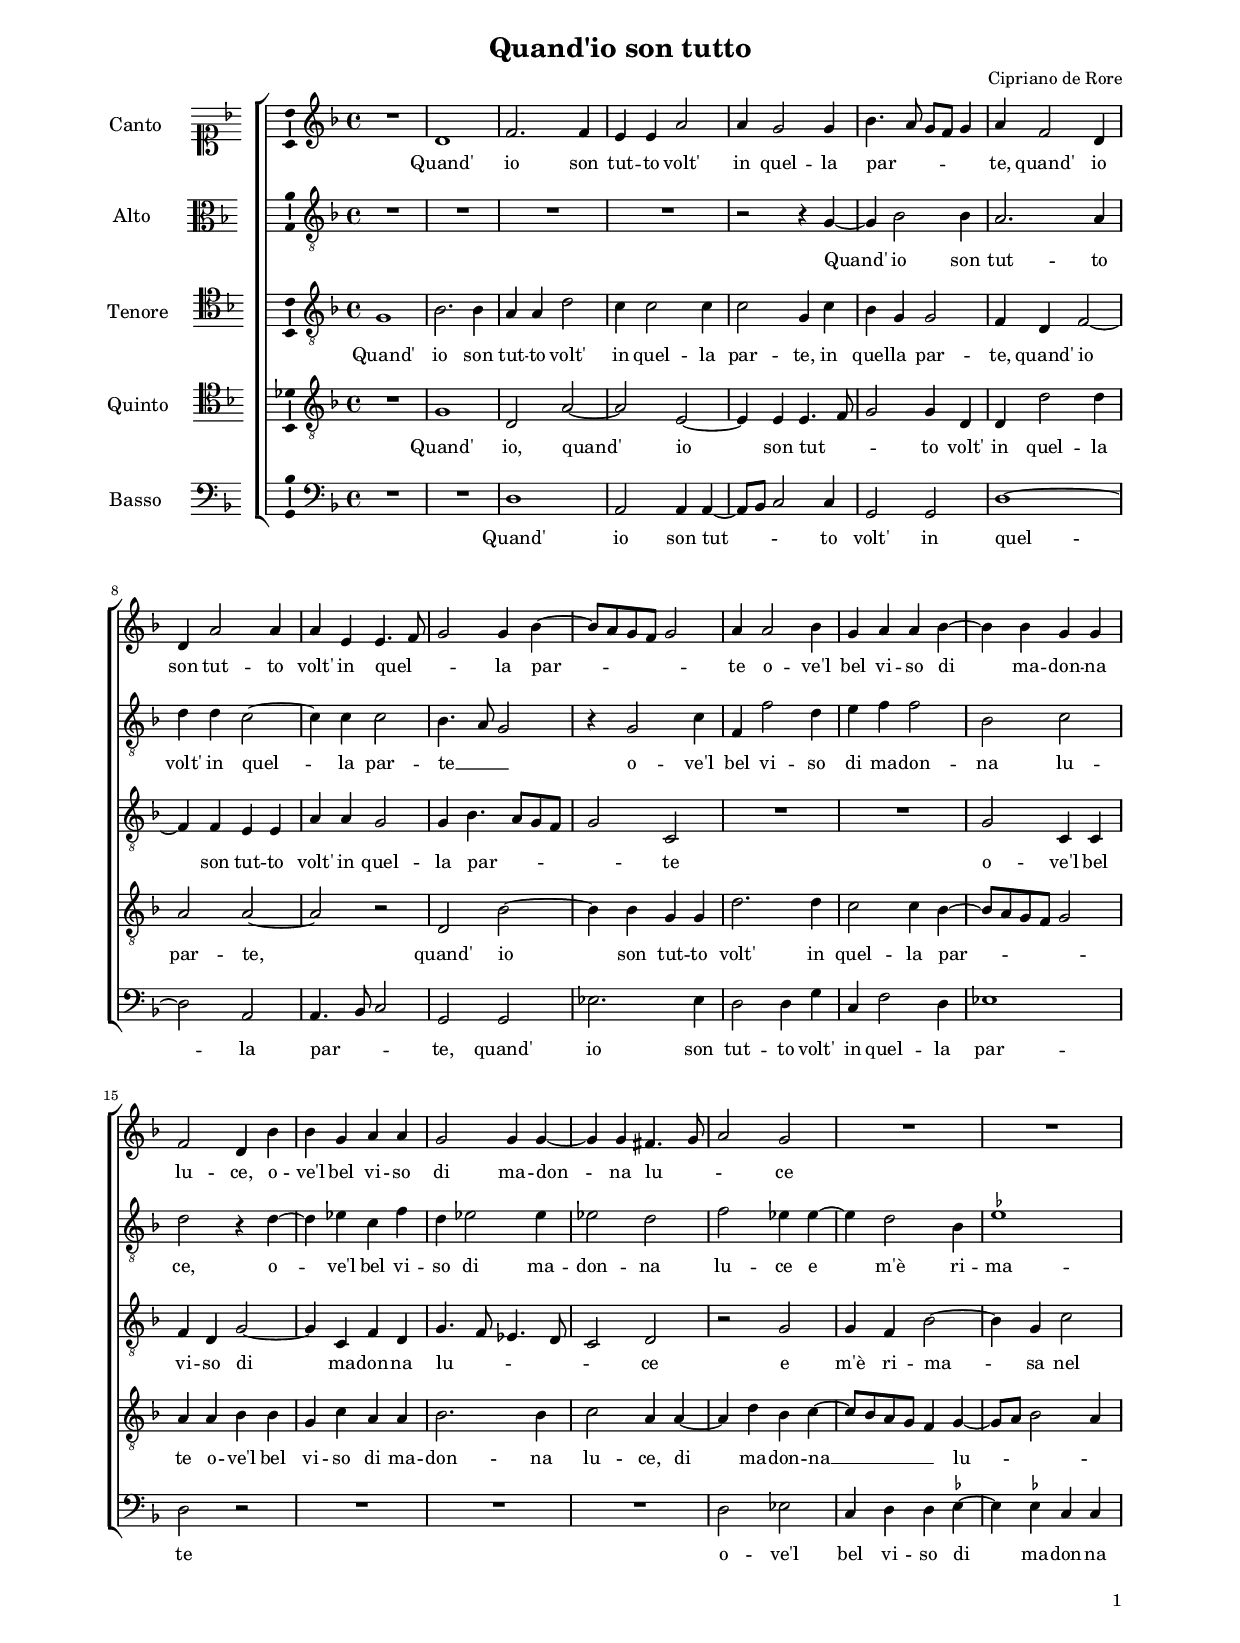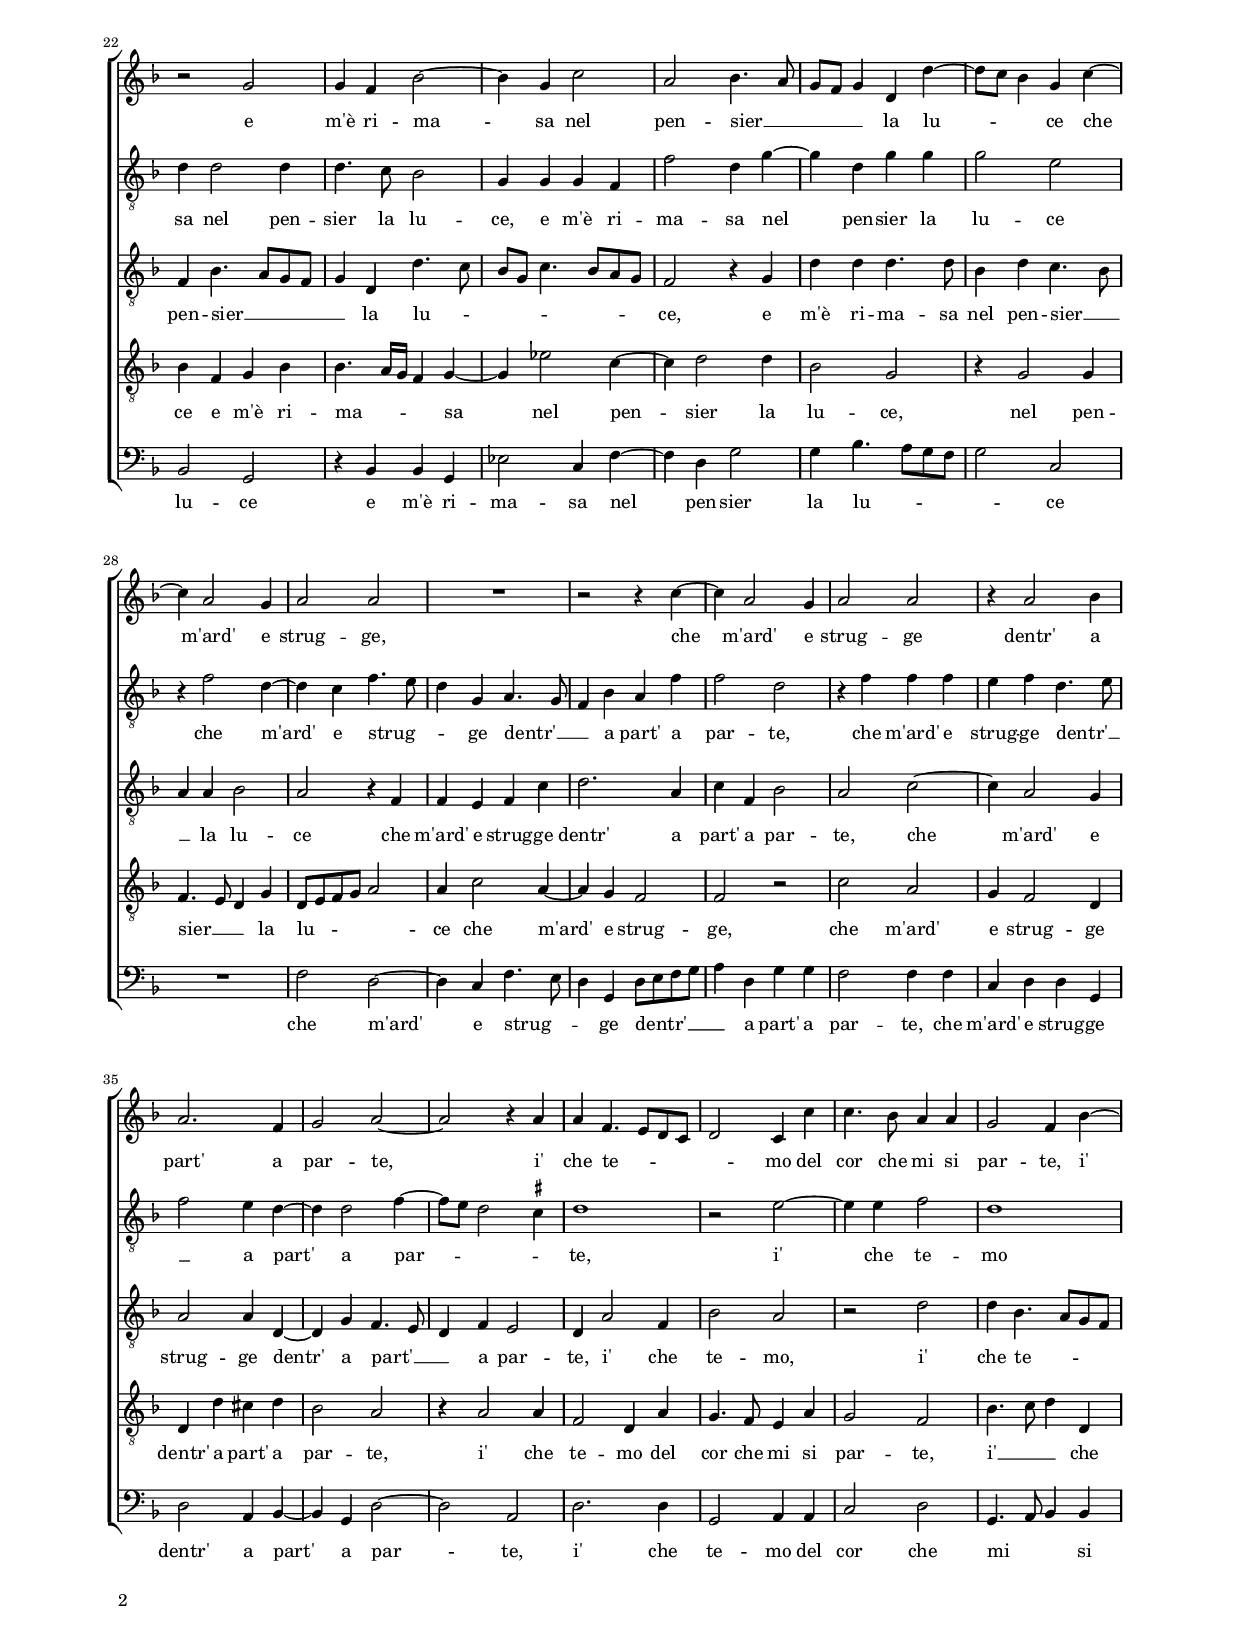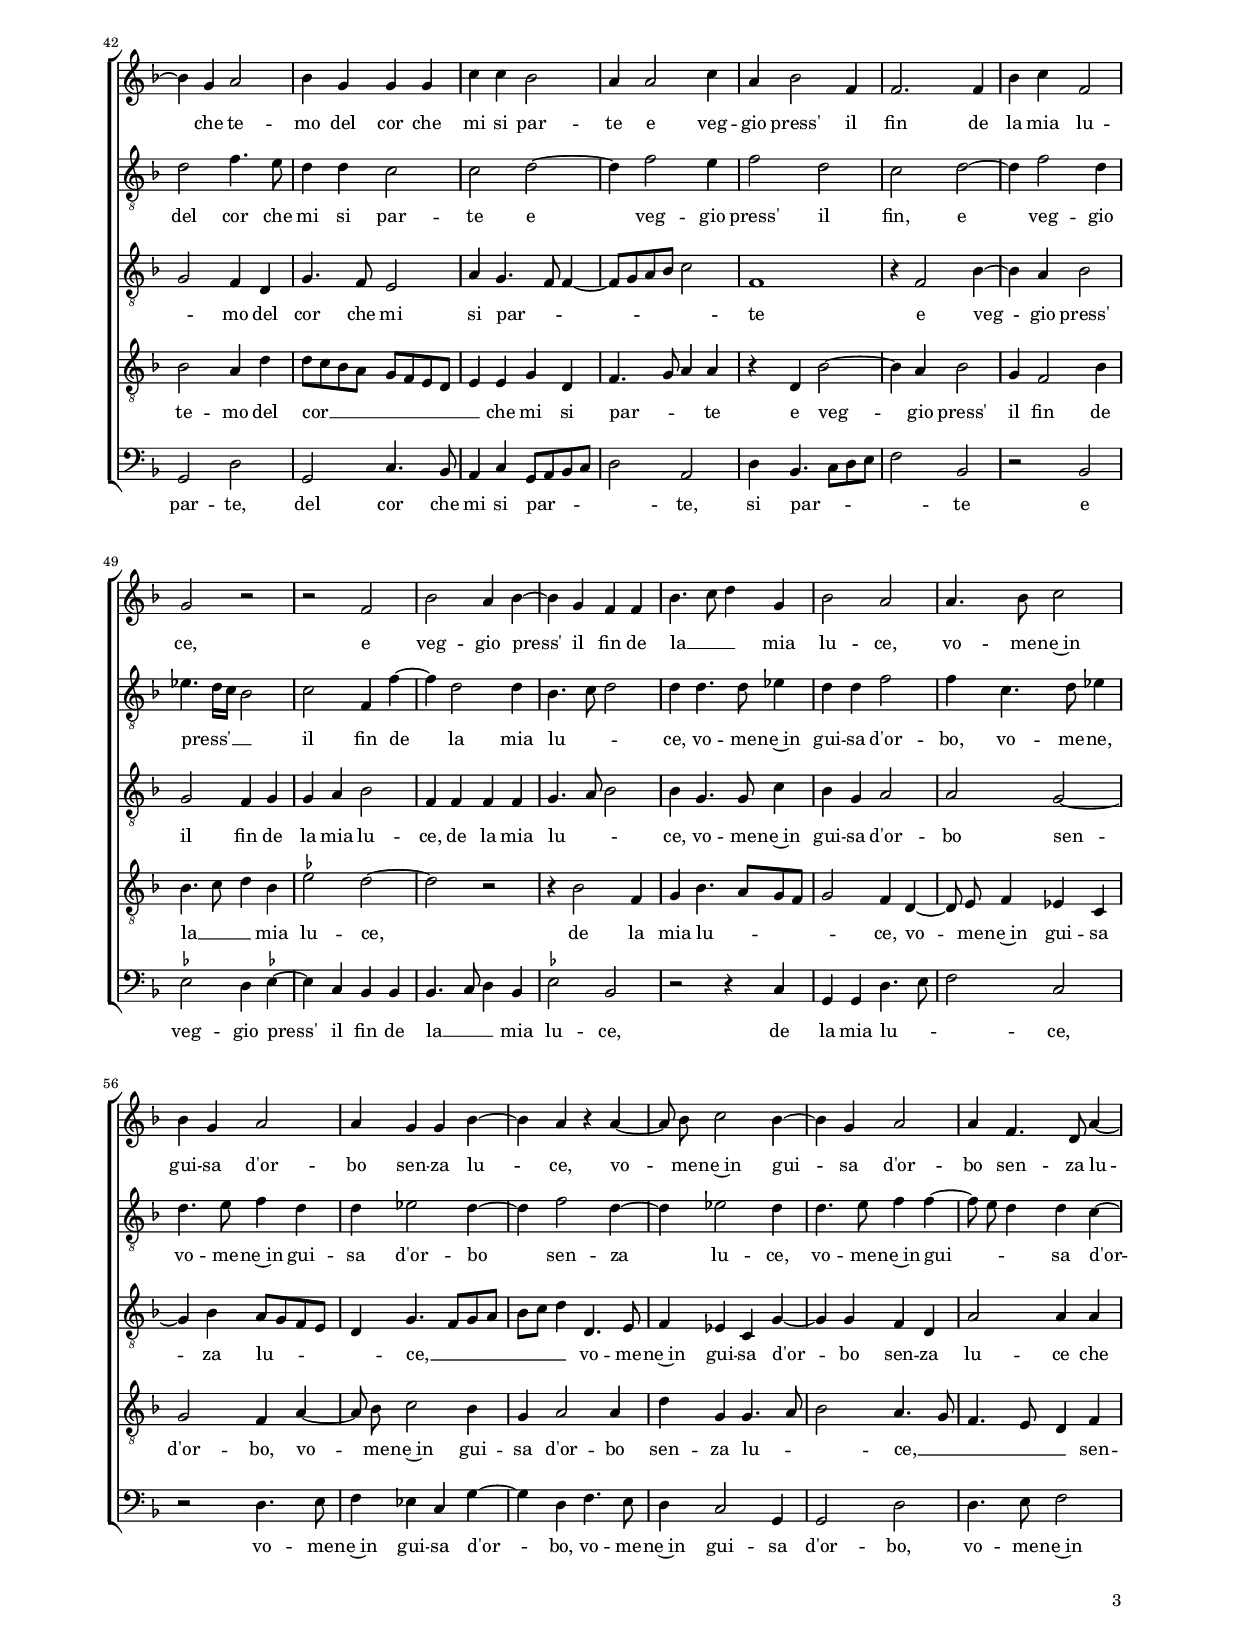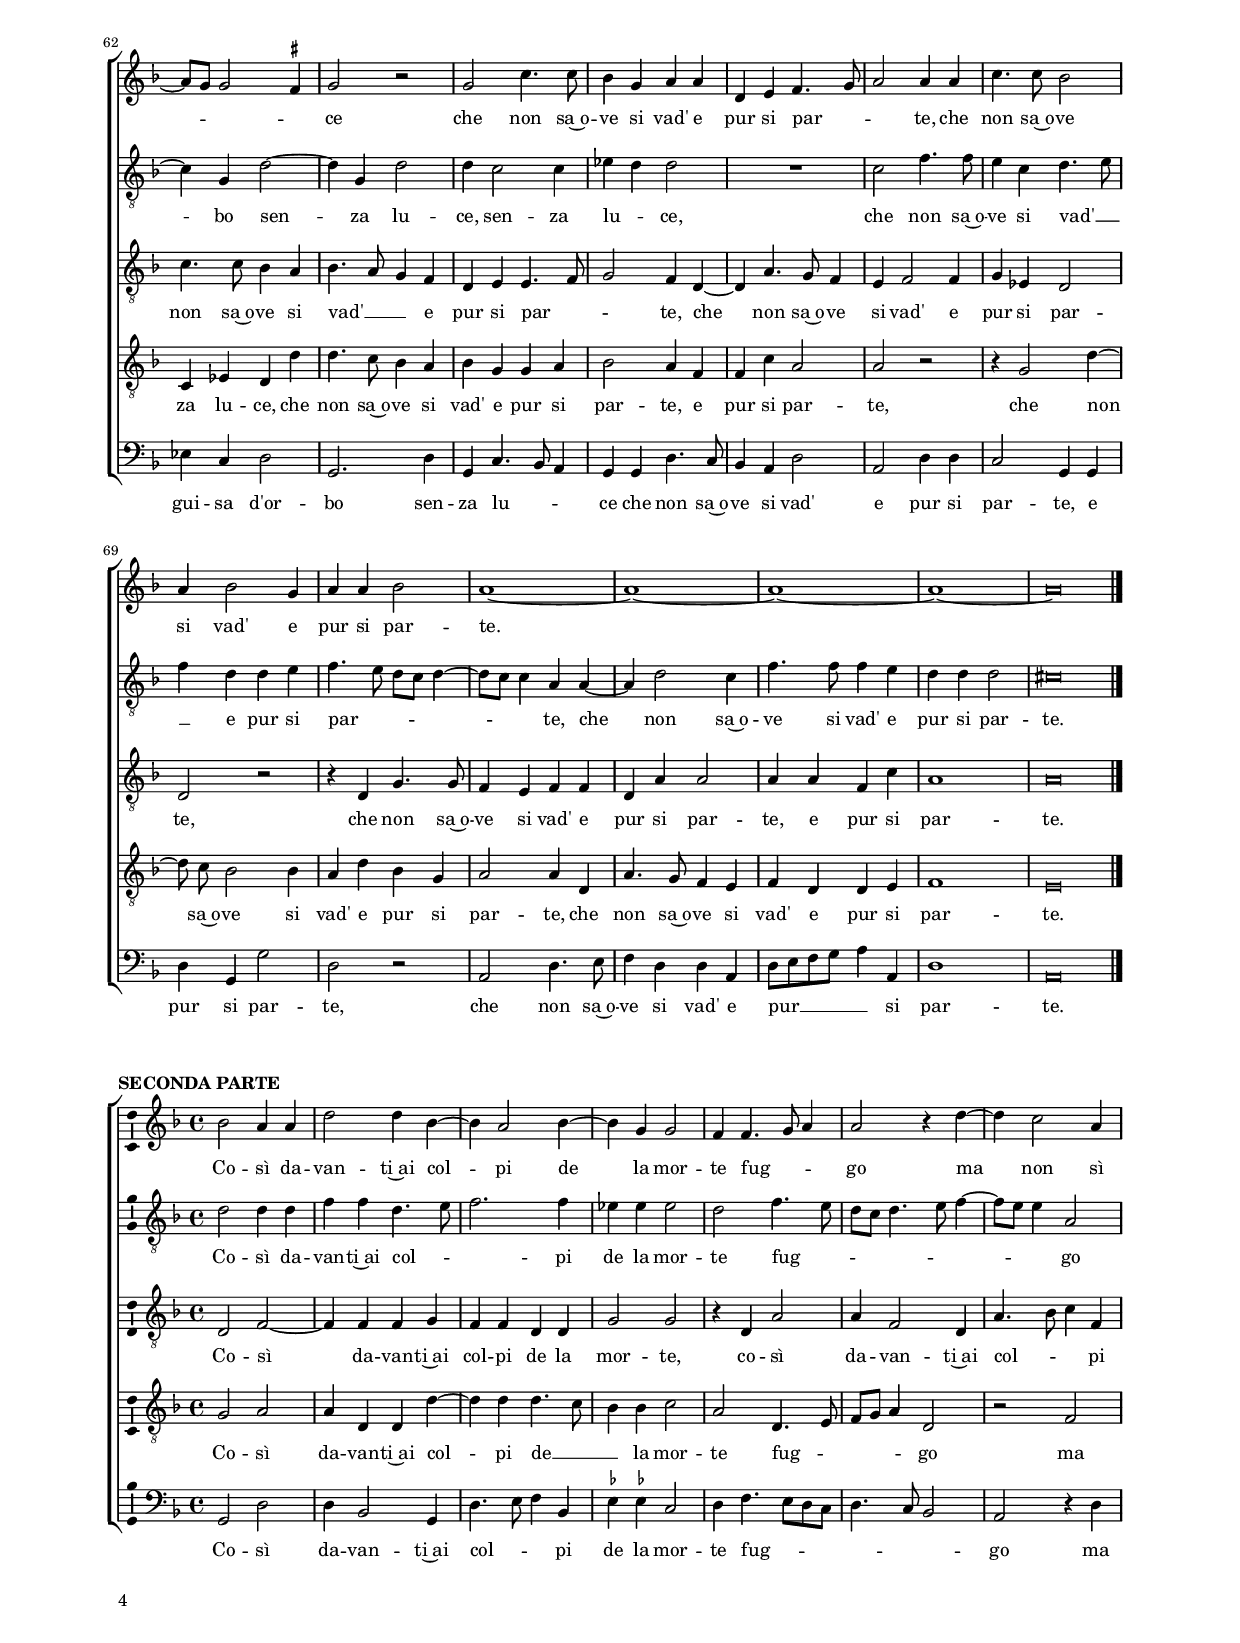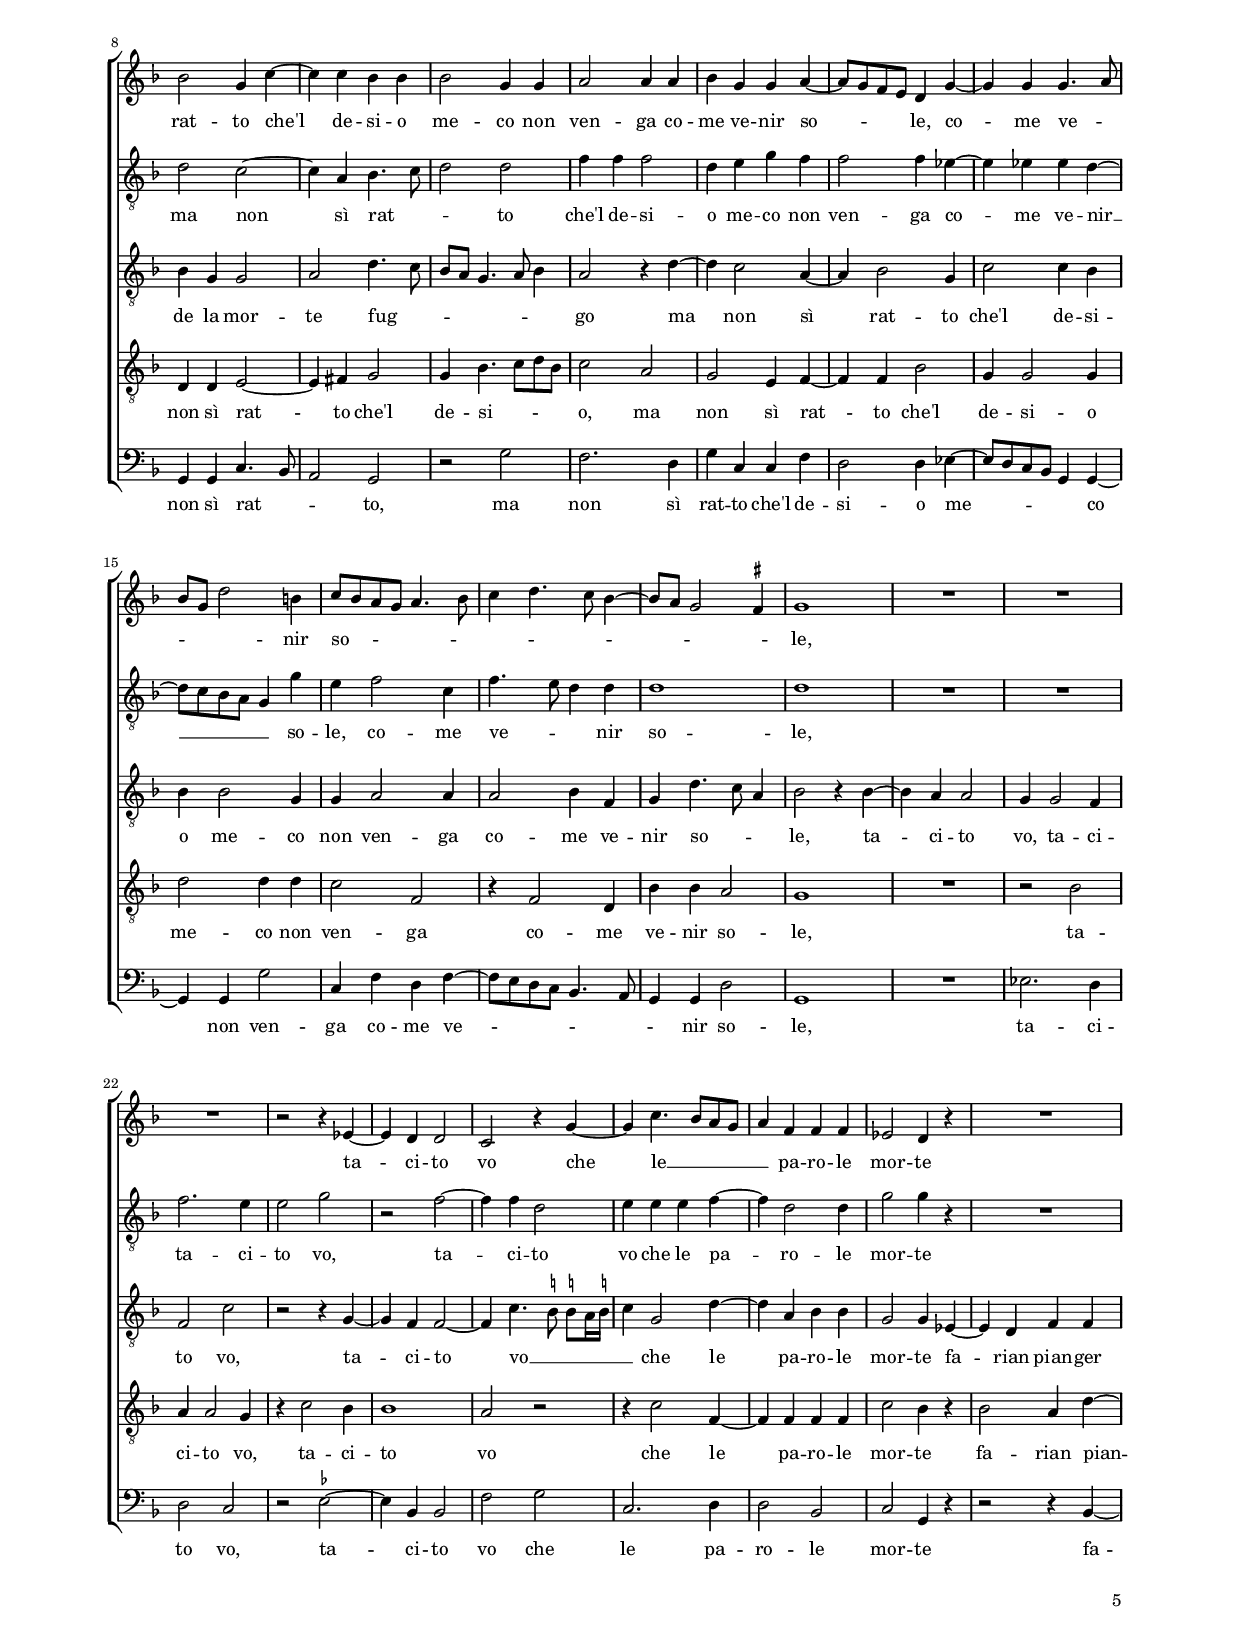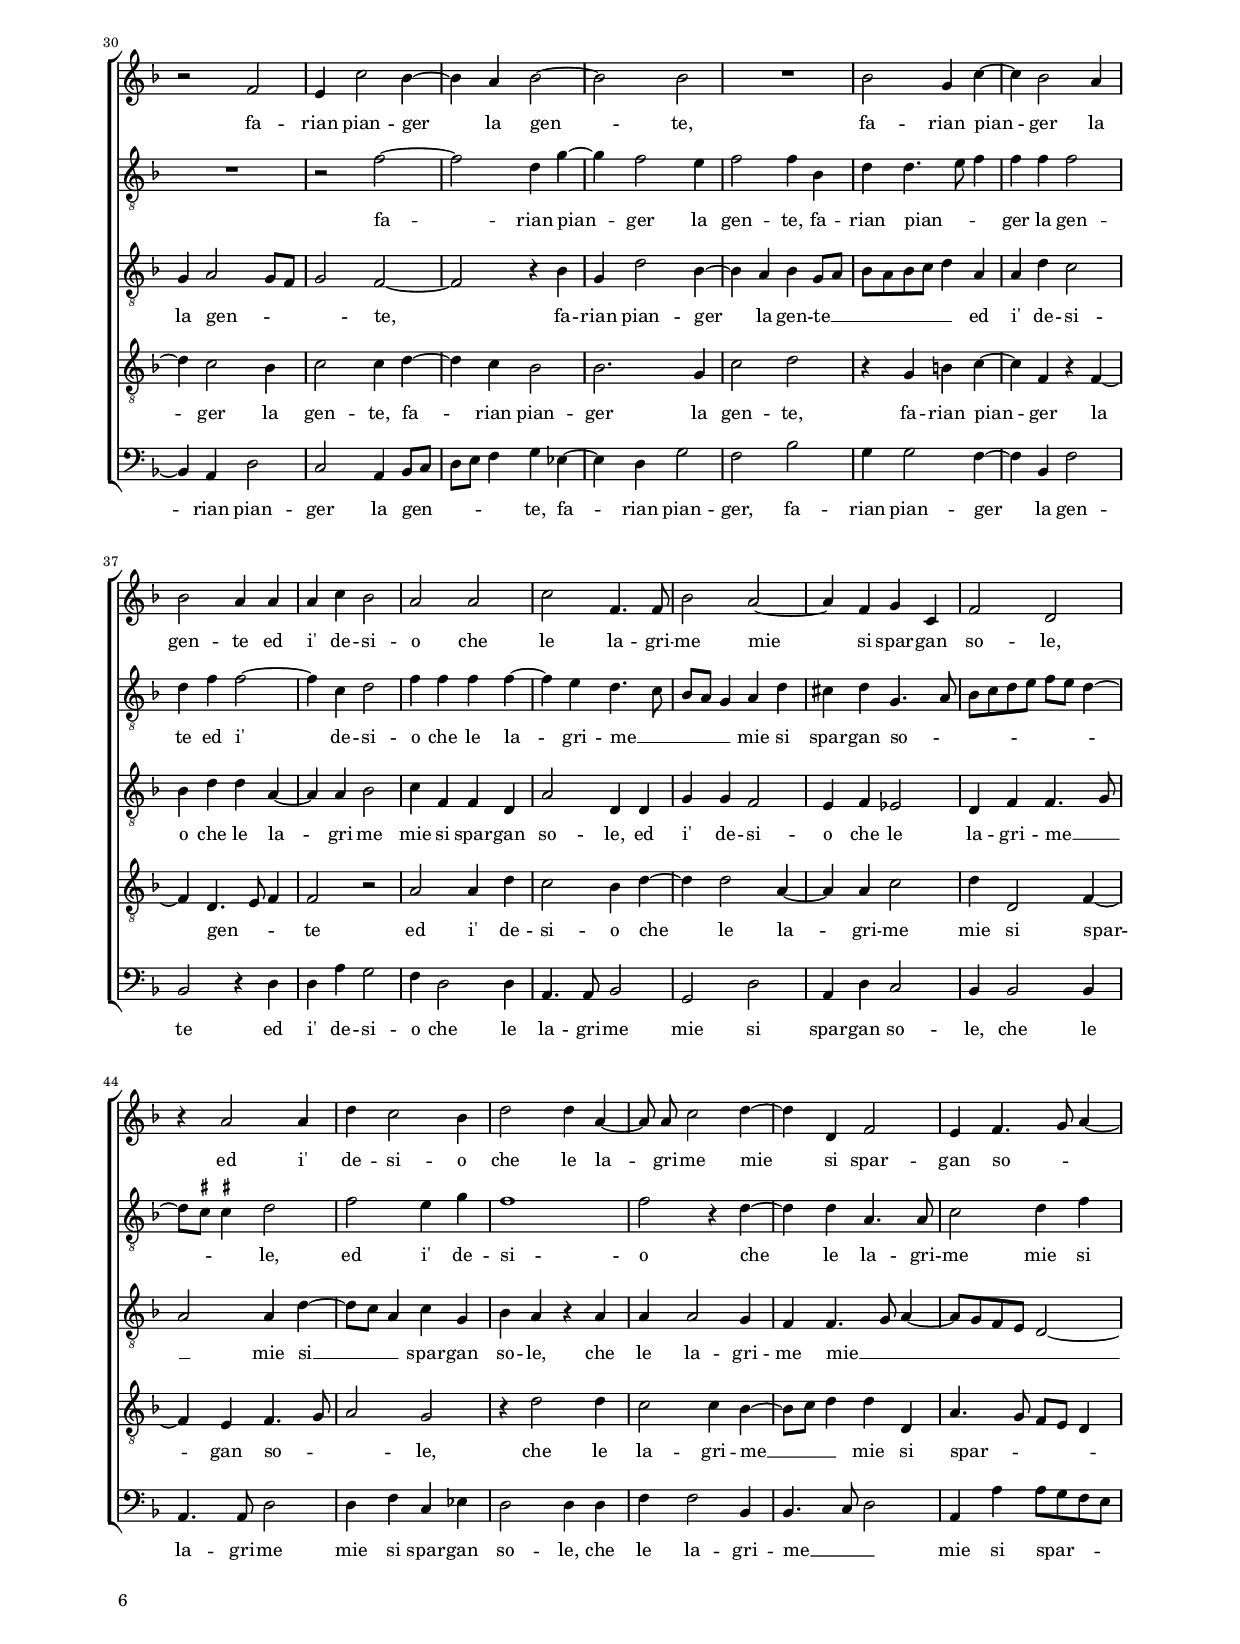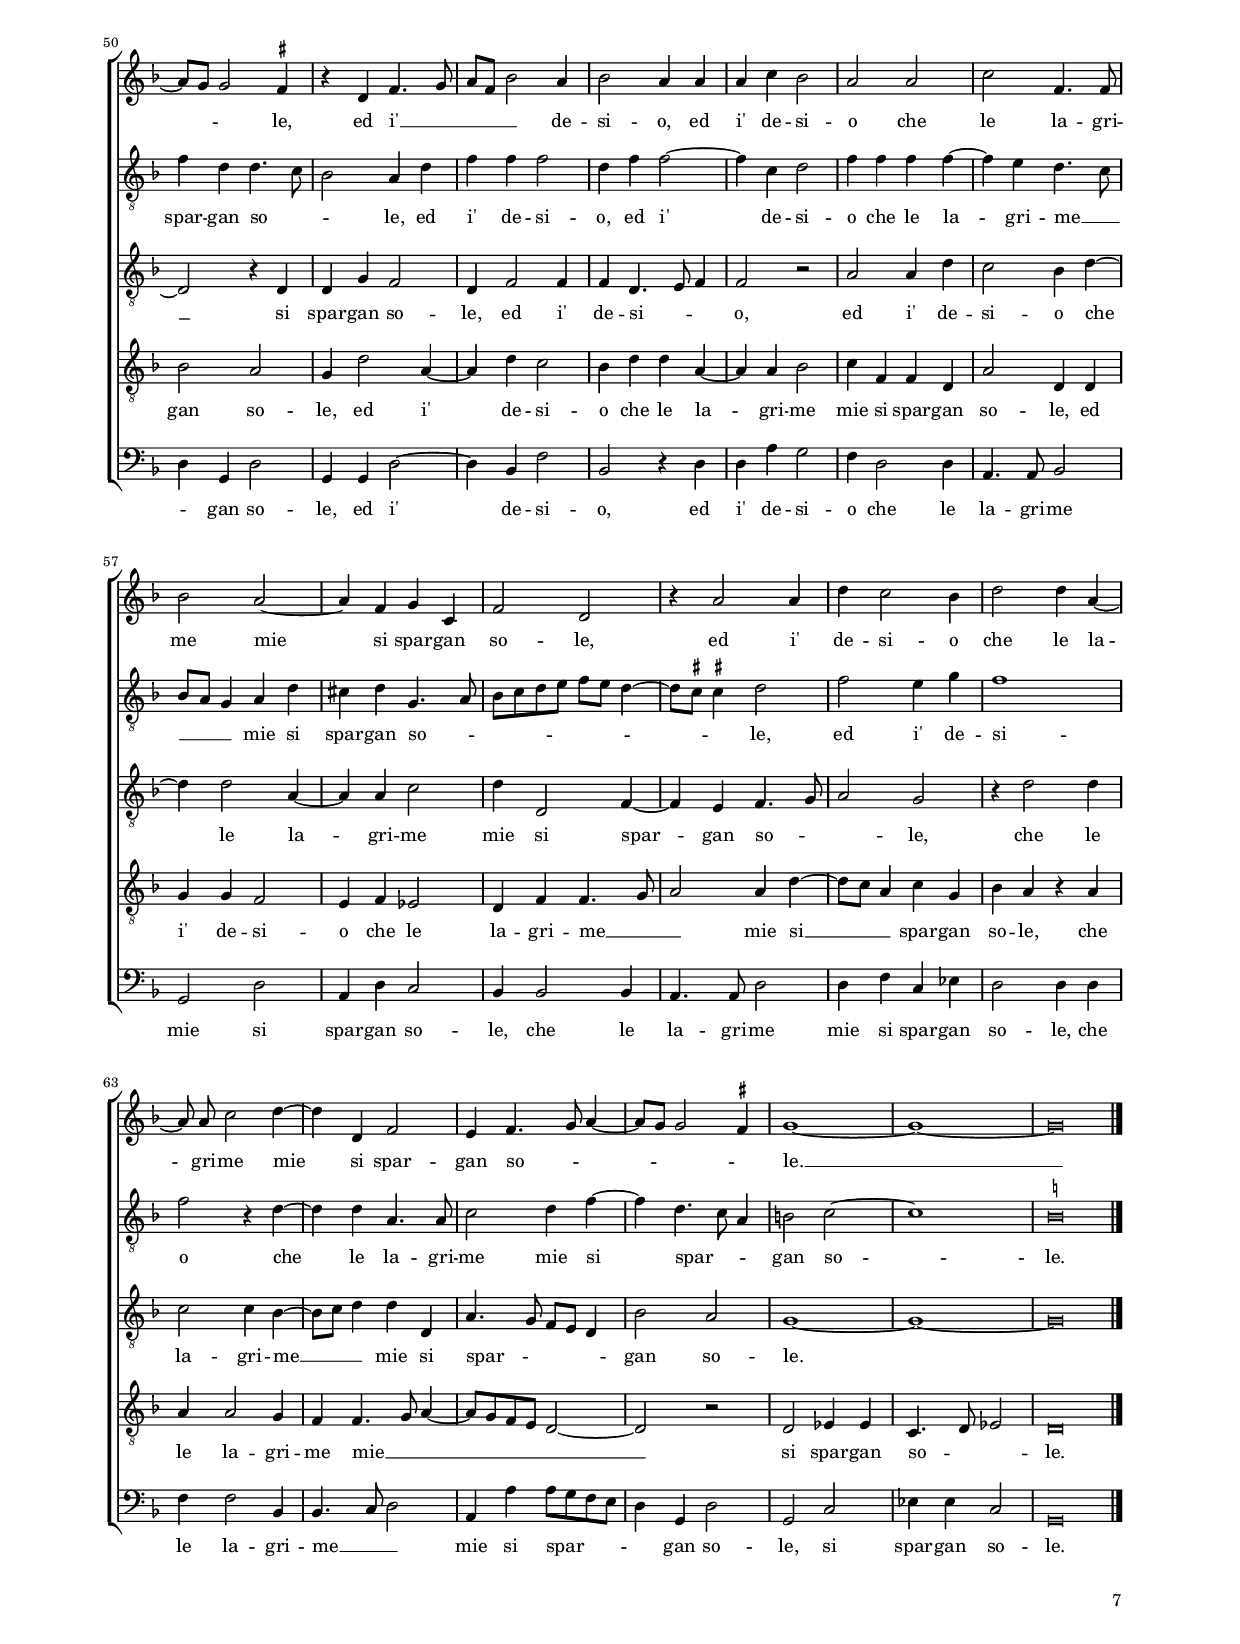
\header
{
  title="Quand'io son tutto"
  composer="Cipriano de Rore"
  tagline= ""
}

\version "2.18.2"
\language deutsch
#(set-global-staff-size 15)
% #(set-default-paper-size "letter")
#(ly:set-option 'point-and-click #f)

	
	ficta = { \once \set suggestAccidentals = ##t }
	
	forget = #(define-music-function (parser location music) (ly:music?) #{
		\accidentalStyle forget
		$music
		\accidentalStyle default
		#})

\paper
	{
	top-margin = 1.8 \cm
	bottom-margin = 1.2 \cm
	left-margin = 2 \cm
	right-margin = 2 \cm
	ragged-bottom = ##f
	ragged-last-bottom = ##t
	print-page-number = ##f
	score-system-spacing = #'((basic-distance . 16) (minimum-distance . 14) (padding . 5) (strechability . 150))
	system-system-spacing = #'((basic-distance . 16) (minimum-distance . 14) (padding . 5) (strechability . 150))
        oddFooterMarkup=\markup   \fill-line { "" \fromproperty #'page:page-number-string }
        evenFooterMarkup=\markup  \fill-line { \fromproperty #'page:page-number-string "" }
        last-bottom-spacing = #'((basic-distance . 12) (minimum-distance . 7) (padding . 4))
%	systems-per-page = 3
%	page-count = 6
%	min-systems-per-page = 3
	}

global = {
    % \set Staff.autoBeaming = ##f
	\key f \major
	\time 4/4 
    \set Score.tempoHideNote = ##t
    \tempo 4 = 100
    \skip 1*74 \set Score.measureLength = #(ly:make-moment 2/1)
    \skip 1*2 \bar "|."
	}
	

incipitcantus = \markup { \score {
	{
	\set Staff.instrumentName = \markup { \fontsize #1 "Canto" }
	\key f \major
	\clef soprano
	s4 \bar ""
	}
	\layout  {
	raggedright = ##t
	indent = 1.8 \cm
	line-width = 2.5 \cm
	\context { \Staff \remove Time_signature_engraver }
	\override Staff.Clef.Y-extent = #'(0 . 0)
	}} \hspace #1 }
      
      
incipitaltus = \markup { \score {
	{
	\set Staff.instrumentName = \markup { \fontsize #1 "Alto" }
	\key f \major
	\clef alto
	s4 \bar ""
	}
	\layout  {
	raggedright = ##t
	indent = 1.8 \cm
	line-width = 2.5 \cm
	\context { \Staff \remove Time_signature_engraver }
	\override Staff.Clef.Y-extent = #'(0 . 0)
	}} \hspace #1 }


incipittenor = \markup { \score {
	{
	\set Staff.instrumentName = \markup { \fontsize #1 "Tenore" }
	\key f \major
	\clef tenor
	s4 \bar ""
	}
	\layout  {
	raggedright = ##t
	indent = 1.8 \cm
	line-width = 2.5 \cm
	\context { \Staff \remove Time_signature_engraver }
	\override Staff.Clef.Y-extent = #'(0 . 0)
	}} \hspace #1 }
      
      
incipitquintus = \markup { \score {
	{
	\set Staff.instrumentName = \markup { \fontsize #1 "Quinto" }
	\key f \major
	\clef tenor
	s4 \bar ""
	}
	\layout  {
	raggedright = ##t
	indent = 1.8 \cm
	line-width = 2.5 \cm
	\context { \Staff \remove Time_signature_engraver }
	\override Staff.Clef.Y-extent = #'(0 . 0)
	}} \hspace #1 }
      
      
incipitbassus = \markup { \score {
	{
	\set Staff.instrumentName = \markup { \fontsize #1 "Basso" }
	\key f \major
	\clef bass
	s4 \bar ""
	}
	\layout  {
	raggedright = ##t
	indent = 1.8 \cm
	line-width = 2.5 \cm
	\context { \Staff \remove Time_signature_engraver }
	\override Staff.Clef.Y-extent = #'(0 . 0)
	}} \hspace #1 }


cantus =  \relative c''
	{
	R1
	d,1
	f2. f4
	e4 e a2
%5
	a4 g2 g4 |
	b4. a8 g f g4
	a4 f2 d4
	d4 a'2 a4
	a4 e e4. f8
%10
	g2 g4 b~ |
	b8 a g f g2
	a4 a2 b4
	g4 a a b~
	b4 b g g
%15
	f2 d4 b' |
	b4 g a a
	g2 g4 g~
	g4 g fis4. g8
	a2 g
%20
	R1 |
	R1
	r2 g
	g4 f b2~
	b4 g c2
%25
	a2 b4. a8 |
	g8 f g4 d d'~
	d8 c b4 g c~
	c4 a2 g4
	a2 a
%30
	R1 |
	r2 r4 c~
	c4 a2 g4
	a2 a
	r4 a2 b4
%35
	a2. f4 |
	g2 a~
	a2 r4 a
	a4 f4. e8 d c
	d2 c4 c'
%40
	c4. b8 a4 a |
	g2 f4 b~
	b4 g a2
	b4 g g g
	c4 c b2
%45
	a4 a2 c4 |
	a4 b2 f4
	f2. f4
	b4 c f,2
	g2 r
%50
	r2 f |
	b2 a4 b~
	b4 g f f
	b4. c8 d4 g,
	b2 a
%55
	a4. b8 c2 |
	b4 g a2
	a4 g g b~
	b4 a r a~
	\autoBeamOff a8 b \autoBeamOn c2 b4~
%60
	b4 g a2 |
	a4 f4. d8 a'4~
	a8 g g2 \ficta fis4
	g2 r
	g2 c4. c8
%65
	b4 g a a |
	d,4 e f4. g8
	a2 a4 a
	c4. c8 b2
	a4 b2 g4
%70
	a4 a b2 |
    a1~
    a1~
    a1~
    a1~
%75
	a\breve |
	}


altus =  \relative c'
    {
	R1
	R1
	R1
	R1
%5
	r2 r4 g~ |
	g4 b2 b4
	a2. a4
	d4 d c2~
	c4 c c2
%10
	b4. a8 g2 |
	r4 g2 c4
	f,4 f'2 d4
	e4 f f2
	b,2 c
%15
	d2 r4 d~ |
	d4 es c f
	d4 es2 es4
	es2 d
	f2 es4 es~
%20
	es4 d2 b4 |
	\ficta es1
	d4 d2 d4
	d4. c8 b2
	g4 g g f
%25
	f'2 d4 g~ |
	g4 d g g
	g2 e
	r4 f2 d4~
	d4 c f4. e8
%30
	d4 g, a4. g8  |
	f4 b a f'
	f2 d
	r4 f f f
	e4 f d4. e8
%35
	f2 e4 d~ |
	d4 d2 f4~
	f8 e d2 \ficta cis4
	d1
	r2 e~
%40
	e4 e f2 |
	d1
	d2 f4. e8
	d4 d c2
	c2 d~
%45
	d4 f2 e4 |
	f2 d
	c2 d~
	d4 f2 d4
	es4. d16 c b2
%50
	c2 f,4 f'~ |
	f4 d2 d4
	b4. c8 d2
	d4 d4. d8 es4
	d4 d f2
%55
	f4 c4. d8 es4 |
	d4. e8 f4 d
	d4 es2 d4~
	d4 f2 d4~
	d4 es2 d4
%60
	d4. e8 f4 f~ |
	\autoBeamOff f8 e \autoBeamOn d4 d c~
	c4 g d'2~
	d4 g, d'2
	d4 c2 c4
%65
	es4 d d2 |
	R1
	c2 f4. f8
	e4 c d4. e8
	f4 d d e
%70
	f4. e8 d c d4~ |
	d8 c c4 a a~
	a4 d2 c4
	f4. f8 f4 e
	d4 d d2
%75
	cis\breve |
	}


tenor =  \relative c'
	{
	g1
	b2. b4
	a4 a d2
	c4 c2 c4
%5
	c2 g4 c |
    b g g2
    f4 d f2~ 
    f4 f4 e4 e
    a4 a g2
%10
	g4 b4. a8 g f |
	g2 c,2
	R1
	R1
    g'2 c,4 c
%15
	f4 d g2~ |
    g4 c,4 f4 d
    g4. f8 es4. d8
    c2 d2
    r2 g2
%20
	g4 f b2~ |
    b4 g4 c2
    f,4 b4. a8 g f
    g4 d d'4. c8
    b8 g c4. b8 a g
%25
	f2 r4 g |
    d'4 d d4. d8
    b4 d c4. b8
    a4 a b2
    a2 r4 f
%30
	f4 e f4 c' |
    d2. a4
    c4 f, b2
    a2 c2~ 
    c4 a2 g4
%35
	a2 a4 d,~ |
    d4 g4 f4. e8
    d4 f4 e2
    d4 a'2 f4
    b2 a2
%40
	r2 d2 |
    d4 b4. a8 g f
    g2 f4 d
    g4. f8 e2
    a4 g4. f8 f4~
%45
	f8 g8 a b c2 |
	f,1
    r4 f2 b4~ 
    b4 a4 b2
    g2 f4 g
%50
	g4 a b2 |
    f4 f f4 f
    g4. a8 b2
    b4 g4. g8 c4
    b4 g a2
%55
	a2 g2~ |
    g4 b4 a8 g f e
    d4 g4. f8 g a 
    b8 c d4 d,4. e8
    f4 es c4 g'4~
%60
	g4 g4 f4 d |
    a'2 a4 a
    c4. c8 b4 a
    b4. a8 g4 f
    d4 e e4. f8
%65
	g2 f4 d4~ |
    d4 a'4. g8 f4
    e4 f2 f4
    g4 es d2
    d2 r2
%70
	r4 d g4. g8 |
    f4 e f4 f
    d4 a' a2
    a4 a f4 c'
    a1
%75
	a\breve |
	}


quintus  =  \relative c'
	{
	R1
	g1
	d2 a'~
	a2 e~
%5
	e4 e e4. f8 |
	g2 g4 d
	d4 d'2 d4
	a2 a~
	a2 r
%10
	d,2 b'~ |
	b4 b g g
	d'2. d4
	c2 c4 b~
	b8 a g f g2
%15
	a4 a b b |
	g4 c a a
	b2. b4
	c2 a4 a~
	a4 d b c~
%20
	c8 b a g f4 g~ |
	g8 a b2 a4
	b4 f g b
	b4. a16 g f4 g~
	g4 es'2 c4~
%25
	c4 d2 d4 |
	b2 g
	r4 g2 g4
	f4. e8 d4 g
	d8 e f g a2
%30
	a4 c2 a4~ |
	a4 g f2
	f2 r
	c'2 a
	g4 f2 d4
%35
	d4 d' cis d |
	b2 a
	r4 a2 a4
	f2 d4 a'
	g4. f8 e4 a
%40
	g2 f |
	b4. c8 d4 d,
	b'2 a4 d
	d8 c b a g f e d
	e4 e g d
%45
	f4. g8 a4 a |
	r4 d, b'2~
	b4 a b2
	g4 f2 b4
	b4. c8 d4 b
%50
	\ficta es2 d~ |
	d2 r
	r4 b2 f4
	g4 b4. a8 g f
	g2 f4 d~
%55
	\autoBeamOff d8 e f4 es c |
	g'2 f4 a~
	a8 b \autoBeamOn c2 b4
	g4 a2 a4
	d4 g, g4. a8
%60
	b2 a4. g8 |
	f4. e8 d4 f
	c4 es d d'
	d4. c8 b4 a
	b4 g g a
%65
	b2 a4 f |
	f4 c' a2
	a2 r
	r4 g2 d'4~
	\autoBeamOff d8 c \autoBeamOn b2 b4
%70
	a4 d b g |
	a2 a4 d,
	a'4. g8 f4 e
	f4 d d e
	f1
%75
	e\breve |
	}


bassus  =  \relative c
	{
	R1
	R1
	d1
	a2 a4 a~
%5
	a8 b c2 c4 |
	g2 g
	d'1~
	d2 a
	a4. b8 c2
%10
	g2 g |
	es'2. es4
	d2 d4 g
	c,4 f2 d4
	es1
%15
	d2 r |
	R1
	R1
	R1
	d2 es
%20
	c4 d d \ficta es~ |
	\ficta es4 \ficta es! c c
	b2 g
	r4 b b g
	es'2 c4 f~
%25
	f4 d g2 |
	g4 b4. a8 g f
	g2 c,
	R1
	f2 d~
%30
	d4 c f4. e8 |
	d4 g, d'8 e f g
	a4 d, g g
	f2 f4 f
	c4 d d g,
%35
	d'2 a4 b~ |
	b4 g d'2~
	d2 a
	d2. d4
	g,2 a4 a
%40
	c2 d |
	g,4. a8 b4 b
	g2 d'
	g,2 c4. b8
	a4 c g8 a b c
%45
	d2 a |
	d4 b4. c8 d e
	f2 b,
	r2 b
	\ficta es2 d4 \ficta es!~
%50
	\ficta es4 c b b |
	b4. c8 d4 b
	\ficta es2 b
	r2 r4 c
	g4 g d'4. e8
%55
	f2 c |
	r2 d4. e8
	f4 es c g'~
	g4 d f4. e8
	d4 c2 g4
%60
	g2 d' |
	d4. e8 f2
	es4 c d2
	g,2. d'4
	g,4 c4. b8 a4
%65
	g4 g d'4. c8 |
	b4 a d2
	a2 d4 d
	c2 g4 g
	d'4 g, g'2
%70
	d2 r |
	a2 d4. e8
	f4 d d a
	d8 e f g a4 a,
	d1
%75
	a\breve |
	}


lyricscantus = \lyricmode {
	Quand' io son tut -- to volt' in quel -- la par -- _ _ _ _ te,
    quand' io son tut -- to volt' in quel -- _ _ la par -- _ _ _ _ te
    o -- ve'l bel vi -- so di ma -- don -- na lu -- ce,
    o -- ve'l bel vi -- so di ma -- don -- na lu -- _ _ ce
    e m'è ri -- ma -- sa nel pen -- sier __ _ _ _ _ la lu -- _ _ ce
    che m'ard' e strug -- ge,
    che m'ard' e strug -- ge dentr' a part' a par -- te,
    i' che te -- _ _ _ _ mo del cor che mi si par -- te,
    i' che te -- mo del cor che mi si par -- te
    e veg -- gio press' il fin de la mia lu -- ce,
    e veg -- gio press' il fin de la __ _ _ mia lu -- ce,
    vo -- me -- ne~in gui -- sa d'or -- bo sen -- za lu -- ce,
    vo -- me -- ne~in gui -- sa d'or -- bo sen -- za lu -- _ _ _ ce
    che non sa~o -- ve si vad' e pur si par -- _ _ te,
    che non sa~o -- ve si vad' e pur si par -- te.
	}


lyricsaltus = \lyricmode {
	Quand' io son tut -- to volt' in quel -- la par -- te __ _ _
    o -- ve'l bel vi -- so di ma -- don -- na lu -- ce,
    o -- ve'l bel vi -- so di ma -- don -- na lu -- ce
    e m'è ri -- ma -- sa nel pen -- sier la lu -- ce,
    e m'è ri -- ma -- sa nel pen -- sier la lu -- ce
    che m'ard' e strug -- _ _ ge dentr' __ _ _ a part' a par -- te,
    che m'ard' e strug -- ge dentr' __ _ _ a part' a par -- _ _ _ te,
    i' che te -- mo del cor che mi si par -- te
    e veg -- gio press' il fin,
    e veg -- gio press' __ _ _ _ il fin de la mia lu -- _ _ ce,
    vo -- me -- ne~in gui -- sa d'or -- bo,
    vo -- me -- ne,
    vo -- me -- ne~in gui -- sa d'or -- bo sen -- za lu -- ce,
    vo -- me -- ne~in gui -- _ _ sa d'or -- bo sen -- za lu -- ce,
    sen -- za lu -- _ ce,
    che non sa~o -- ve si vad' __ _ _ e pur si par -- _ _ _ _ _ _ te,
    che non sa~o -- ve si vad' e pur si par -- te.
	}


lyricstenor = \lyricmode {
	Quand' io son tut -- to volt' in quel -- la par -- te,
    in quel -- la par -- te,
    quand' io son tut -- to volt' in quel -- la par -- _ _ _ _ te
    o -- ve'l bel vi -- so di ma -- don -- na lu -- _ _ _ _ ce
    e m'è ri -- ma -- sa nel pen -- sier __ _ _ _ _ la lu -- _ _ _ _ _ _ _ ce,
    e m'è ri -- ma -- sa nel pen -- sier __ _ _ la lu -- ce
    che m'ard' e strug -- ge dentr' a part' a par -- te,
    che m'ard' e strug -- ge dentr' a part' __ _ _ a par -- te,
    i' che te -- mo,
    i' che te -- _ _ _ _ mo del cor che mi si par -- _ _ _ _ _ _ te
    e veg -- gio press' il fin de la mia lu -- ce,
    de la mia lu -- _ _ ce,
    vo -- me -- ne~in gui -- sa d'or -- bo sen -- za lu -- _ _ _ _ ce, __ _ _ _ _ _ _
    vo -- me -- ne~in gui -- sa d'or -- bo sen -- za lu -- ce
    che non sa~o -- ve si vad' __ _ _ e pur si par -- _ _ te,
    che non sa~o -- ve si vad' e pur si par -- te,
    che non sa~o -- ve si vad' e pur si par -- te,
    e pur si par -- te.
	}


lyricsquintus = \lyricmode {
	Quand' io,
    quand' io son tut -- _ _ to volt' in quel -- la par -- te,
    quand' io son tut -- to volt' in quel -- la par -- _ _ _ _ te
    o -- ve'l bel vi -- so di ma -- don -- na lu -- ce,
    di ma -- don -- na __ _ _ _ _ lu -- _ _ _ ce
    e m'è ri -- ma -- _ _ _ sa nel pen -- sier la lu -- ce,
    nel pen -- sier __ _ _ la lu -- _ _ _ _ ce
    che m'ard' e strug -- ge,
    che m'ard' e strug -- ge dentr' a part' a par -- te,
    i' che te -- mo del cor che mi si par -- te,
    i' __ _ _ che te -- mo del cor __ _ _ _ _ _ _ _ _ che mi si par -- _ _ te
    e veg -- gio press' il fin de la __ _ _ mia lu -- ce,
    de la mia lu -- _ _ _ _ ce,
    vo -- me -- ne~in gui -- sa d'or -- bo,
    vo -- me -- ne~in gui -- sa d'or -- bo sen -- za lu -- _ _ ce, __ _ _ _ _
    sen -- za lu -- ce,
    che non sa~o -- ve si vad' e pur si par -- te,
    e pur si par -- te,
    che non sa~o -- ve si vad' e pur si par -- te,
    che non sa~o -- ve si vad' e pur si par -- te.
	}


lyricsbassus = \lyricmode {
	Quand' io son tut -- _ _ to volt' in quel -- la par -- _ _ te,
    quand' io son tut -- to volt' in quel -- la par -- te
    o -- ve'l bel vi -- so di ma -- don -- na lu -- ce
    e m'è ri -- ma -- sa nel pen -- sier la lu -- _ _ _ _ ce
    che m'ard' e strug -- _ _ ge dentr' __ _ _ _ _ a part' a par -- te,
    che m'ard' e strug -- ge dentr' a part' a par -- te,
    i' che te -- mo del cor che mi _ _ si par -- te,
    del cor che mi si par -- _ _ _ _ te,
    si par -- _ _ _ _ te
    e veg -- gio press' il fin de la __ _ _ mia lu -- ce,
    de la mia lu -- _ _ ce,
    vo -- me -- ne~in gui -- sa d'or -- bo,
    vo -- me -- ne~in gui -- sa d'or -- bo,
    vo -- me -- ne~in gui -- sa d'or -- bo sen -- za lu -- _ _ ce
    che non sa~o -- ve si vad' e pur si par -- te,
    e pur si par -- te,
    che non sa~o -- ve si vad' e pur __ _ _ _ _ si par -- te.
	}


\score
{  
	% \transpose {
	\new ChoirStaff \with { \override StaffGrouper.staff-staff-spacing.basic-distance = #12 }
	<<

	\new Staff << \global
	\new Voice="v1" {
		\set Staff.instrumentName=\incipitcantus
		\set Staff.midiInstrument = "reed organ"
		\clef violin
		\cantus }
	\new Lyrics \lyricsto "v1" {\lyricscantus }
	>>


	\new Staff << \global
	\new Voice="v2" {
		\set Staff.instrumentName=\incipitaltus
		\set Staff.midiInstrument = "reed organ"
                \clef "G_8"
		\altus}
	\new Lyrics \lyricsto "v2" {\lyricsaltus }
	>>


	\new Staff << \global
	\new Voice="v3" {
		\set Staff.instrumentName=\incipittenor
		\set Staff.midiInstrument = "reed organ"
		\clef "G_8"
		\tenor }
	\new Lyrics \lyricsto "v3" {\lyricstenor }
	>>


	\new Staff << \global
	\new Voice="v5" {
		\set Staff.instrumentName=\incipitquintus
		\set Staff.midiInstrument = "reed organ"
		\clef "G_8"
		\quintus}
	\new Lyrics \lyricsto "v5" {\lyricsquintus }
	>>


	\new Staff << \global
	\new Voice="v4" {
		\set Staff.instrumentName=\incipitbassus
		\set Staff.midiInstrument = "reed organ"
		\clef bass
		\bassus }
	\new Lyrics \lyricsto "v4" {\lyricsbassus}
	>>

	>>
	% } % transpose

	\layout
	{
	indent = 2.5 \cm
	\context { \Staff \override TimeSignature.break-visibility = #end-of-line-invisible }
	\context { \Lyrics \override VerticalAxisGroup.nonstaff-relatedstaff-spacing.padding = #1.4 }
%	\context { \Lyrics \override LyricText.font-size = #1 }
	\context { \Staff \consists "Ambitus_engraver" }
	\context { \Score \override BarNumber.padding = #2 }
	\context { \Voice \override NoteHead.style = #'baroque }
	}


\midi
	{
	}

}

%%%%%%%%%%%%%%%%%%%%  SECUNDA PARS %%%%%%%%%%%%%%%%%%%%


global = {
	\key f \major
	\time 4/4 
    \set Score.tempoHideNote = ##t
    \tempo 4 = 100
    \skip 1*68 \set Score.measureLength = #(ly:make-moment 2/1)
    \skip 1*2 \bar "|."
	}


cantus =  \relative c''
	{
    b2 a4 a    
	d2 d4 b~
	b4 a2 b4~
	b4 g g2
%5
	f4 f4. g8 a4 |
	a2 r4 d~
	d4 c2 a4
	b2 g4 c~
	c4 c b b
%10
	b2 g4 g |
	a2 a4 a
	b4 g g a~
	a8 g f e d4 g~
	g4 g g4. a8
%15
	b8 g d'2 h4 |
	c8 b a g a4. b8
	c4 d4. c8 b4~
	b8 a g2 \ficta fis4
	g1
%20
	R1 |
	R1
	R1
	r2 r4 es~
	es4 d d2
%25
	c2 r4 g'~ |
	g4 c4. b8 a g
	a4 f f f
	es2 d4 r
	R1
%30
	r2 f |
	e4 c'2 b4~
	b4 a b2~
	b2 b
	R1
%35
	b2 g4 c~ |
	c4 b2 a4
	b2 a4 a
	a4 c b2
	a2 a
%40
	c2 f,4. f8 |
	b2 a~
	a4 f g c,
	f2 d
	r4 a'2 a4
%45
	d4 c2 b4 |
	d2 d4 a~
	\autoBeamOff a8 a \autoBeamOn c2 d4~
	d4 d, f2
	e4 f4. g8 a4~
%50
	a8 g g2 \ficta fis4 |
	r4 d f4. g8
	a8 f b2 a4
	b2 a4 a
	a4 c b2
%55
	a2 a |
	c2 f,4. f8
	b2 a~
	a4 f g c,
	f2 d
%60
	r4 a'2 a4 |
	d4 c2 b4
	d2 d4 a~
	\autoBeamOff a8 a \autoBeamOn c2 d4~
	d4 d, f2
%65
	e4 f4. g8 a4~ |
	a8 g g2 \ficta fis4
    g1~
    g1~
	g\breve |
	}


altus =  \relative c'
    {
	d2 d4 d
	f4 f d4. e8
	f2. f4
	es4 es es2
%5
	d2 f4. e8 |
	d8 c d4. e8 f4~
    f8 e e4 a,2
	d2 c~
	c4 a b4. c8
%10
	d2 d |
	f4 f f2
	d4 e g f
	f2 f4 es~
	es4 es es d~
%15
	d8 c b a g4 g' |
	e4 f2 c4
	f4. e8 d4 d
	d1
	d1
%20
	R1 |
	R1
	f2. e4
	e2 g
	r2 f~
%25
	f4 f d2 |
	e4 e e f~
    f4 d2 d4
	g2 g4 r
	R1
%30
	R1 |
	r2 f~
	f2 d4 g~
	g4 f2 e4
	f2 f4 b,
%35
	d4 d4. e8 f4 |
	f4 f f2
	d4 f f2~
	f4 c d2
	f4 f f f~
%40
	f4 e d4. c8 |
	b8 a g4 a d
	cis4 d g,4. a8
	b8 c d e f e d4~
	d8 \ficta cis \ficta cis!4 d2
%45
	f2 e4 g |
	f1
	f2 r4 d~
	d4 d a4. a8
	c2 d4 f
%50
	f4 d d4. c8 |
	b2 a4 d
	f4 f f2
	d4 f f2~
	f4 c d2
%55
	f4 f f f~ |
	f4 e d4. c8
	b8 a g4 a d
	cis4 d g,4. a8
	b8 c d e f e d4~
%60
	d8 \ficta cis \ficta cis!4 d2 |
	f2 e4 g
	f1
	f2 r4 d~
	d4 d a4. a8
%65
	c2 d4 f~ |
	f4 d4. c8 a4
	h2 c~
	c1
	\ficta h\breve |
	}


tenor =  \relative c'
	{
	d,2 f~
	f4 f f g
	f4 f d d
	g2 g
%5
	r4 d a'2 |
	a4 f2 d4
	a'4. b8 c4 f,
	b4 g g2
	a2 d4. c8
%10
	b8 a g4. a8 b4 |
	a2 r4 d~
	d4 c2 a4~
	a4 b2 g4
	c2 c4 b
%15
	b4 b2 g4 |
	g4 a2 a4
	a2 b4 f
	g4 d'4. c8 a4
	b2 r4 b~
%20
	b4 a a2 |
	g4 g2 f4
	f2 c'
	r2 r4 g~
	g4 f f2~
%25
	f4 c'4. \stemDown \ficta h8 \ficta h! a16 \ficta h! \stemNeutral |
	c4 g2 d'4~
	d4 a b b
	g2 g4 es~
	es4 d f f
%30
	g4 a2 g8 f |
	g2 f~
	f2 r4 b
	g4 d'2 b4~
	b4 a b g8 a
%35
	b8 a b c d4 a |
	a4 d c2
	b4 d d a~
	a4 a b2
	c4 f, f d
%40
	a'2 d,4 d |
	g4 g f2
	e4 f es2
	d4 f f4. g8
	a2 a4 d~
%45
	d8 c a4 c g |
	b4 a r a
	a4 a2 g4
	f4 f4. g8 a4~
	a8 g f e d2~
%50
	d2 r4 d |
	d4 g f2
	d4 f2 f4
	f4 d4. e8 f4
	f2 r
%55
	a2 a4 d |
	c2 b4 d~
	d4 d2 a4~
	a4 a c2
	d4 d,2 f4~
%60
	f4 e f4. g8 |
	a2 g
	r4 d'2 d4
	c2 c4 b~
	b8 c d4 d d,
%65
	a'4. g8 f e d4 |
	b'2 a
    g1~
    g1~
	g\breve |
	}


quintus  =  \relative c'
	{
	g2 a
	a4 d, d d'~
	d4 d d4. c8
	b4 b c2
%5
	a2 d,4. e8 |
	f8 g a4 d,2
	r2 f
	d4 d e2~
	e4 fis g2
%10
	g4 b4. c8 d b |
	c2 a
	g2 e4 f~
	f4 f b2
	g4 g2 g4
%15
	d'2 d4 d |
	c2 f,
	r4 f2 d4
	b'4 b a2
	g1
%20
	R1 |
	r2 b
	a4 a2 g4
	r4 c2 b4
	b1
%25
	a2 r |
	r4 c2 f,4~
	f4 f f f
	c'2 b4 r
	b2 a4 d~
%30
	d4 c2 b4 |
	c2 c4 d~
	d4 c b2
	b2. g4
	c2 d
%35
	r4 g, h c~ |
	c4 f, r f~
	f4 d4. e8 f4
	f2 r
	a2 a4 d
%40
	c2 b4 d~ |
	d4 d2 a4~
	a4 a c2
	d4 d,2 f4~
	f4 e f4. g8
%45
	a2 g |
	r4 d'2 d4
	c2 c4 b~
	b8 c d4 d d,
	a'4. g8 f e d4
%50
	b'2 a |
	g4 d'2 a4~
	a4 d c2
	b4 d d a~
	a4 a b2
%55
	c4 f, f d |
	a'2 d,4 d
	g4 g f2
	e4 f es2
	d4 f f4. g8
%60
	a2 a4 d~ |
	d8 c a4 c g
	b4 a r a
	a4 a2 g4
	f4 f4. g8 a4~
%65
	a8 g f e d2~ |
	d2 r
	d2 es4 es
	c4. d8 es2
	d\breve |
	}


bassus  =  \relative c
	{
	g2 d'
	d4 b2 g4
	d'4. e8 f4 b,
	\ficta es4 \ficta es! c2
%5
	d4 f4. e8 d c |
	d4. c8 b2
	a2 r4 d
	g,4 g c4. b8
	a2 g
%10
	r2 g' |
	f2. d4
	g4 c, c f
	d2 d4 es~
	es8 d c b g4 g~
%15
	g4 g g'2 |
	c,4 f d f~
	f8 e d c b4. a8
	g4 g d'2
	g,1
%20
	R1 |
	es'2. d4
	d2 c
	r2 \ficta es~
	\ficta es4 b b2
%25
	f'2 g |
	c,2. d4
	d2 b
	c2 g4 r
	r2 r4 b~
%30
	b4 a d2 |
	c2 a4 b8 c
	d8 e f4 g es~
	es4 d g2
	f2 b
%35
	g4 g2 f4~ |
	f4 b, f'2
	b,2 r4 d
	d4 a' g2
	f4 d2 d4
%40
	a4. a8 b2 |
	g2 d'
	a4 d c2
	b4 b2 b4
	a4. a8 d2
%45
	d4 f c es |
	d2 d4 d
	f4 f2 b,4
	b4. c8 d2
	a4 a' a8 g f e
%50
	d4 g, d'2 |
	g,4 g d'2~
	d4 b f'2
	b,2 r4 d
	d4 a' g2
%55
	f4 d2 d4 |
	a4. a8 b2
	g2 d'
	a4 d c2
	b4 b2 b4
%60
	a4. a8 d2 |
	d4 f c es
	d2 d4 d
	f4 f2 b,4
	b4. c8 d2
%65
	a4 a' a8 g f e |
	d4 g, d'2
	g,2 c
	es4 es c2
	g\breve |
	}


lyricscantus = \lyricmode {
	Co -- sì da -- van -- ti~ai col -- pi de la mor -- te
    fug -- _ _ go ma non sì rat -- to che'l de -- si -- o
    me -- co non ven -- ga co -- me ve -- nir so -- _ _ _ le,
    co -- me ve -- _ _ _ _ nir so -- _ _ _ _ _ _ _ _ _ _ _ _ le,
    ta -- ci -- to vo che le __ _ _ _ _ pa -- ro -- le mor -- te
    fa -- rian pian -- ger la gen -- te,
    fa -- rian pian -- ger la gen -- te ed i' de -- si -- o
    che le la -- gri -- me mie si spar -- gan so -- le,
    ed i' de -- si -- o
    che le la -- gri -- me mie si spar -- gan so -- _ _ _ _ le,
    ed i' __ _ _ _ _ de -- si -- o,
    ed i' de -- si -- o che le la -- gri -- me mie si spar -- gan so -- le,
    ed i' de -- si -- o che le la -- gri -- me mie si spar -- gan so -- _ _ _ _ _ le. __
	}


lyricsaltus = \lyricmode {
	Co -- sì da -- van -- ti~ai col -- _ _ pi de la mor -- te
    fug -- _ _ _ _ _ _ _ _ go ma non sì rat -- _ _ to che'l de -- si -- o
    me -- co non ven -- ga co -- me ve -- nir __ _ _ _ _ so -- le,
    co -- me ve -- _ _ nir so -- le,
    ta -- ci -- to vo,
    ta -- ci -- to vo che le pa -- ro -- le mor -- te
    fa -- rian pian -- ger la gen -- te,
    fa -- rian pian -- _ _ ger la gen -- te ed i' de -- si -- o
    che le la -- gri -- me __ _ _ _ _ mie si spar -- gan so -- _ _ _ _ _ _ _ _ _ _ le,
    ed i' de -- si -- o
    che le la -- gri -- me mie si spar -- gan so -- _ _ le,
    ed i' de -- si -- o,
    ed i' de -- si -- o che le la -- gri -- me __ _ _ _ _ mie si spar -- gan so -- _ _ _ _ _ _ _ _ _ _ le,
    ed i' de -- si -- o che le la -- gri -- me mie si spar -- _ _ gan so -- le.
	}


lyricstenor = \lyricmode {
	Co -- sì da -- van -- ti~ai col -- pi de la mor -- te,
    co -- sì da -- van -- ti~ai col -- _ _ pi de la mor -- te
    fug -- _ _ _ _ _ _ go ma non sì rat -- to che'l de -- si -- o
    me -- co non ven -- ga co -- me ve -- nir so -- _ _ le,
    ta -- ci -- to vo,
    ta -- ci -- to vo,
    ta -- ci -- to vo __ _ _ _ _ _ che le pa -- ro -- le mor -- te
    fa -- rian pian -- ger la gen -- _ _ _ te,
    fa -- rian pian -- ger la gen -- te __ _ _ _ _ _ _ ed i' de -- si -- o
    che le la -- gri -- me mie si spar -- gan so -- le,
    ed i' de -- si -- o
    che le la -- gri -- me __ _ _ mie si __ _ _ spar -- gan so -- le,
    che le la -- gri -- me mie __ _ _ _ _ _ _ si spar -- gan so -- le,
    ed i' de -- si -- _ _ o,
    ed i' de -- si -- o che le la -- gri -- me mie si spar -- gan so -- _ _ le,
    che le la -- gri -- me __ _ _ mie si spar -- _ _ _ _ gan so -- le.
	}


lyricsquintus = \lyricmode {
	Co -- sì da -- van -- ti~ai col -- pi de __ _ _ la mor -- te
    fug -- _ _ _ _ go ma non sì rat -- to che'l de -- si -- _ _ _ o,
    ma non sì rat -- to che'l de -- si -- o
    me -- co non ven -- ga co -- me ve -- nir so -- le,
    ta -- ci -- to vo,
    ta -- ci -- to vo che le pa -- ro -- le mor -- te
    fa -- rian pian -- ger la gen -- te,
    fa -- rian pian -- ger la gen -- te,
    fa -- rian pian -- ger la gen -- _ _ te ed i' de -- si -- o
    che le la -- gri -- me mie si spar -- gan so -- _ _ le,
    che le la -- gri -- me __ _ _ mie si spar -- _ _ _ _ gan so -- le,
    ed i' de -- si -- o che le la -- gri -- me mie si spar -- gan so -- le,
    ed i' de -- si -- o che le la -- gri -- me __ _ _ mie si __ _ _ spar -- gan so -- le,
    che le la -- gri -- me mie __ _ _ _ _ _ _ si spar -- gan so -- _ _ le.
	}


lyricsbassus = \lyricmode {
	Co -- sì da -- van -- ti~ai col -- _ _ pi de la mor -- te
    fug -- _ _ _ _ _ _ go ma non sì rat -- _ _ to,
    ma non sì rat -- to che'l de -- si -- o
    me -- _ _ _ _ co non ven -- ga co -- me ve -- _ _ _ _ _ _ nir so -- le,
    ta -- ci -- to vo,
    ta -- ci -- to vo che le pa -- ro -- le mor -- te
    fa -- rian pian -- ger la gen -- _ _ _ _ te,
    fa -- rian pian -- ger,
    fa -- rian pian -- ger la gen -- te ed i' de -- si -- o
    che le la -- gri -- me mie si spar -- gan so -- le,
    che le la -- gri -- me mie si spar -- gan so -- le,
    che le la -- gri -- me __ _ _ mie si spar -- _ _ _ _ gan so -- le,
    ed i' de -- si -- o,
    ed i' de -- si -- o che le la -- gri -- me mie si spar -- gan so -- le,
    che le la -- gri -- me mie si spar -- gan so -- le,
    che le la -- gri -- me __ _ _ mie si spar -- _ _ _ _ gan so -- le,
    si spar -- gan so -- le.
	}


\score
	{  
	% \transpose {
	\new ChoirStaff \with { \override StaffGrouper.staff-staff-spacing.basic-distance = #12 }
	<<

	\new Staff <<\global
	\new Voice="v1" {
	  %\set Staff.instrumentName=Cantus
		\set Staff.midiInstrument = "reed organ"
		\clef violin
		\cantus }
	\new Lyrics \lyricsto "v1" {\lyricscantus }
	>>


	\new Staff << \global
	\new Voice="v2" {
	  %\set Staff.instrumentName=Altus
		\set Staff.midiInstrument = "reed organ"
		\clef "G_8"
		\altus}
	\new Lyrics \lyricsto "v2" {\lyricsaltus }
	>>


	\new Staff <<\global
	\new Voice="v3" {
	  %\set Staff.instrumentName=Tenor
		\set Staff.midiInstrument = "reed organ"
		\clef "G_8"
		\tenor }
	\new Lyrics \lyricsto "v3" {\lyricstenor }
	>>


	\new Staff << \global
	\new Voice="v5" {
	  %\set Staff.instrumentName=Quintus
		\set Staff.midiInstrument = "reed organ"
		\clef "G_8"
		\quintus}
	\new Lyrics \lyricsto "v5" {\lyricsquintus }
	>>


	\new Staff <<\global
	\new Voice="v4" {
	  %\set Staff.instrumentName=Bassus
		\set Staff.midiInstrument = "reed organ"
		\clef bass
		\bassus }
	\new Lyrics \lyricsto "v4" {\lyricsbassus}
	>>
	
	>>
	% } % transpose

	\layout
	{
	indent = 0 \cm
	\context { \Staff \override TimeSignature.break-visibility = #end-of-line-invisible }
	\context { \Lyrics \override VerticalAxisGroup.nonstaff-relatedstaff-spacing.padding = #1.4 }
%	\context { \Lyrics \override LyricText.font-size = #1 }
	\context { \Staff \consists "Ambitus_engraver" }
	\context { \Score \override BarNumber.padding = #2 }
	\context { \Voice \override NoteHead.style = #'baroque }
	}

        \header { piece = \markup { \raise #2 \bold "SECONDA PARTE"} }

\midi
	{
	}
	
}

% EOF
